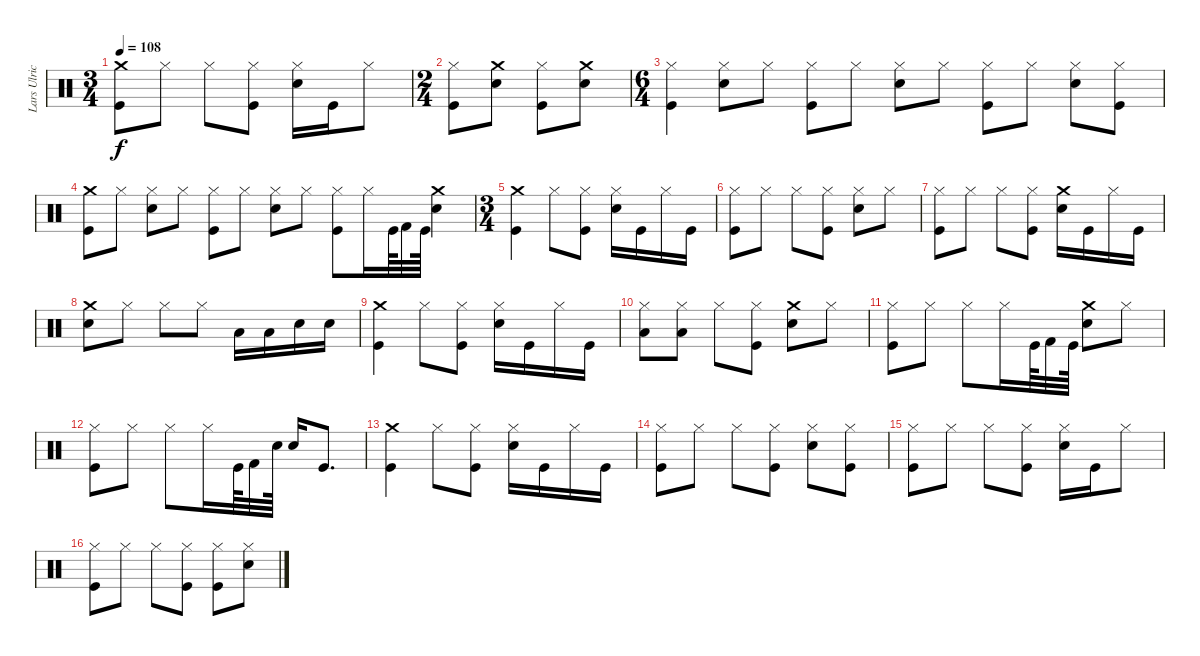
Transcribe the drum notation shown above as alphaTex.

\track ("Lars Ulrich" "Lars Ulric") {instrument percussion}
\staff {score}
\articulation defaults
\ts (3 4)
\tempo 108
\clef neutral
\ks c
("Crash medium (hit)" "Kick (hit)").8{dy f} "Hi-Hat (closed)".8 "Hi-Hat (closed)".8 ("Kick (hit)" "Hi-Hat (closed)").8 ("Hi-Hat (closed)" "Snare (hit) 2").16 "Kick (hit)".16 "Hi-Hat (closed)".8 |
\ts (2 4)
("Hi-Hat (closed)" "Kick (hit)").8 ("Crash medium (hit)" "Snare (hit) 2").8 ("Hi-Hat (closed)" "Kick (hit)").8 ("Crash medium (hit)" "Snare (hit) 2").8 |
\ts (6 4)
("Hi-Hat (closed)" "Kick (hit)").4 ("Hi-Hat (closed)" "Snare (hit) 2").8 "Hi-Hat (closed)".8 ("Hi-Hat (closed)" "Kick (hit)").8 "Hi-Hat (closed)".8 ("Snare (hit) 2" "Hi-Hat (closed)").8 "Hi-Hat (closed)".8 ("Hi-Hat (closed)" "Kick (hit)").8 "Hi-Hat (closed)".8 ("Snare (hit) 2" "Hi-Hat (closed)").8 ("Hi-Hat (closed)" "Kick (hit)").8 |
("Kick (hit)" "Crash medium (hit)").8 "Hi-Hat (closed)".8 ("Hi-Hat (closed)" "Snare (hit) 2").8 "Hi-Hat (closed)".8 ("Hi-Hat (closed)" "Kick (hit)").8 "Hi-Hat (closed)".8 ("Snare (hit) 2" "Hi-Hat (closed)").8 "Hi-Hat (closed)".8 ("Hi-Hat (closed)" "Kick (hit)").8 "Hi-Hat (closed)".16 "Kick (hit)".64 "Kick (hit) 2".32 "Kick (hit)".64 ("Crash medium (hit)" "Snare (hit) 2").4 |
\ts (3 4)
("Crash medium (hit)" "Kick (hit)").4 "Hi-Hat (closed)".8 ("Kick (hit)" "Hi-Hat (closed)").8 ("Snare (hit) 2" "Hi-Hat (closed)").16 "Kick (hit)".16 "Hi-Hat (closed)".16 "Kick (hit)".16 |
("Hi-Hat (closed)" "Kick (hit)").8 "Hi-Hat (closed)".8 "Hi-Hat (closed)".8 ("Hi-Hat (closed)" "Kick (hit)").8 ("Snare (hit) 2" "Hi-Hat (closed)").8 "Hi-Hat (closed)".8 |
("Hi-Hat (closed)" "Kick (hit)").8 "Hi-Hat (closed)".8 "Hi-Hat (closed)".8 ("Kick (hit)" "Hi-Hat (closed)").8 ("Crash medium (hit)" "Snare (hit) 2").16 "Kick (hit)".16 "Hi-Hat (closed)".16 "Kick (hit)".16 |
("Crash medium (hit)" "Snare (hit) 2").8 "Hi-Hat (closed)".8 "Hi-Hat (closed)".8 "Hi-Hat (closed)".8 "Low Tom (hit)".16 "Low Tom (hit)".16 "Snare (hit) 2".16 "Snare (hit) 2".16 |
("Kick (hit)" "Crash medium (hit)").4 "Hi-Hat (closed)".8 ("Kick (hit)" "Hi-Hat (closed)").8 ("Snare (hit) 2" "Hi-Hat (closed)").16 "Kick (hit)".16 "Hi-Hat (closed)".16 "Kick (hit)".16 |
("Hi-Hat (closed)" "Low Tom (hit)").8 ("Hi-Hat (closed)" "Low Tom (hit)").8 "Hi-Hat (closed)".8 ("Kick (hit)" "Hi-Hat (closed)").8 ("Crash medium (hit)" "Snare (hit) 2").8 "Hi-Hat (closed)".8 |
("Hi-Hat (closed)" "Kick (hit)").8 "Hi-Hat (closed)".8 "Hi-Hat (closed)".8 "Hi-Hat (closed)".16 "Kick (hit)".64 "Kick (hit) 2".32 "Kick (hit)".64 ("Crash medium (hit)" "Snare (hit) 2").8 "Hi-Hat (closed)".8 |
("Hi-Hat (closed)" "Kick (hit)").8 "Hi-Hat (closed)".8 "Hi-Hat (closed)".8 "Hi-Hat (closed)".16 "Kick (hit)".64 "Kick (hit) 2".32 "Snare (hit) 2".64 "Snare (hit) 2".16 "Kick (hit)".8{d} |
("Kick (hit)" "Crash medium (hit)").4 "Hi-Hat (closed)".8 ("Kick (hit)" "Hi-Hat (closed)").8 ("Hi-Hat (closed)" "Snare (hit) 2").16 "Kick (hit)".16 "Hi-Hat (closed)".16 "Kick (hit)".16 |
("Kick (hit)" "Hi-Hat (closed)").8 "Hi-Hat (closed)".8 "Hi-Hat (closed)".8 ("Hi-Hat (closed)" "Kick (hit)").8 ("Snare (hit) 2" "Hi-Hat (closed)").8 ("Hi-Hat (closed)" "Kick (hit)").8 |
("Hi-Hat (closed)" "Kick (hit)").8 "Hi-Hat (closed)".8 "Hi-Hat (closed)".8 ("Hi-Hat (closed)" "Kick (hit)").8 ("Snare (hit) 2" "Hi-Hat (closed)").16 "Kick (hit)".16 "Hi-Hat (closed)".8 |
("Hi-Hat (closed)" "Kick (hit)").8 "Hi-Hat (closed)".8 "Hi-Hat (closed)".8 ("Kick (hit)" "Hi-Hat (closed)").8 ("Hi-Hat (closed)" "Kick (hit)").8 ("Snare (hit) 2" "Hi-Hat (closed)").8
